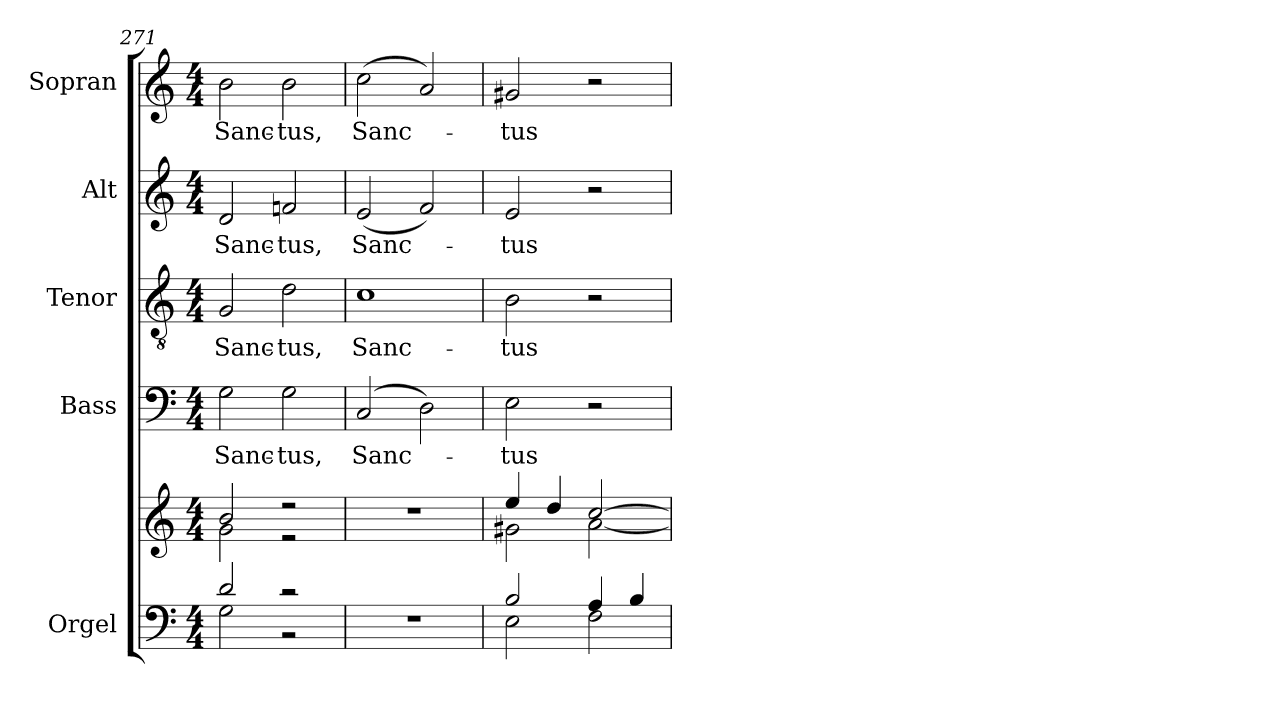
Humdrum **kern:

**kern	**kern	**kern	**text	**kern	**text	**kern	**text	**kern	**text
*part5	*part5	*part4	*part4	*part3	*part3	*part2	*part2	*part1	*part1
*staff6	*staff5	*staff4	*staff4	*staff3	*staff3	*staff2	*staff2	*staff1	*staff1
*I"Orgel	*	*I"Bass	*	*I"Tenor	*	*I"Alt	*	*I"Sopran	*
*I'Org.	*	*I'B.	*	*I'T.	*	*I'A.	*	*I'S.	*
*clefF4	*clefG2	*clefF4	*	*clefGv2	*	*clefG2	*	*clefG2	*
*k[]	*k[]	*k[]	*	*k[]	*	*k[]	*	*k[]	*
*C:	*C:	*C:	*	*C:	*	*C:	*	*C:	*
*M4/4	*M4/4	*M4/4	*	*M4/4	*	*M4/4	*	*M4/4	*
=271	=271	=271	=271	=271	=271	=271	=271	=271	=271
*^	*^	*	*	*	*	*	*	*	*
!	!	!	!	!	!LO:LY:b	!	!LO:LY:b	!	!LO:LY:b	!	!LO:LY:b
2d/	2G\	2b/	2g\	2G\	Sanc-	2G/	Sanc-	2d/	Sanc-	2b\	Sanc-
!	!	!	!	!	!LO:LY:b	!	!LO:LY:b	!	!LO:LY:b	!	!LO:LY:b
2r	2r	2r	2r	2G\	-tus,	2d\	-tus,	2fn/	-tus,	2b\	-tus,
!!LO:LB:g=z
=272	=272	=272	=272	=272	=272	=272	=272	=272	=272	=272	=272
!	!	!	!	!	!LO:LY:b	!	!LO:LY:b	!	!LO:LY:b	!	!LO:LY:b
*v	*v	*	*	*	*	*	*	*	*	*	*
*	*v	*v	*	*	*	*	*	*	*	*
1r	1r	(2C/	Sanc-	1c	Sanc-	(<2e/	Sanc-	(>2cc\	Sanc-
.	.	2D\)	.	.	.	2f/)	.	2a/)	.
=273	=273	=273	=273	=273	=273	=273	=273	=273	=273
*^	*^	*	*	*	*	*	*	*	*
!	!	!	!	!	!LO:LY:b	!	!LO:LY:b	!	!LO:LY:b	!	!LO:LY:b
2B/	2E\	4ee/	2g#X\	2E\	-tus	2B\	-tus	2e/	-tus	2g#X/	-tus
.	.	4dd/	.	.	.	.	.	.	.	.	.
4A/	2F\	[>2cc/	[<2a\	2r	.	2r	.	2r	.	2r	.
4B/	.	.	.	.	.	.	.	.	.	.	.
*v	*v	*	*	*	*	*	*	*	*	*	*
*	*v	*v	*	*	*	*	*	*	*	*
=	=	=	=	=	=	=	=	=	=
*-	*-	*-	*-	*-	*-	*-	*-	*-	*-
